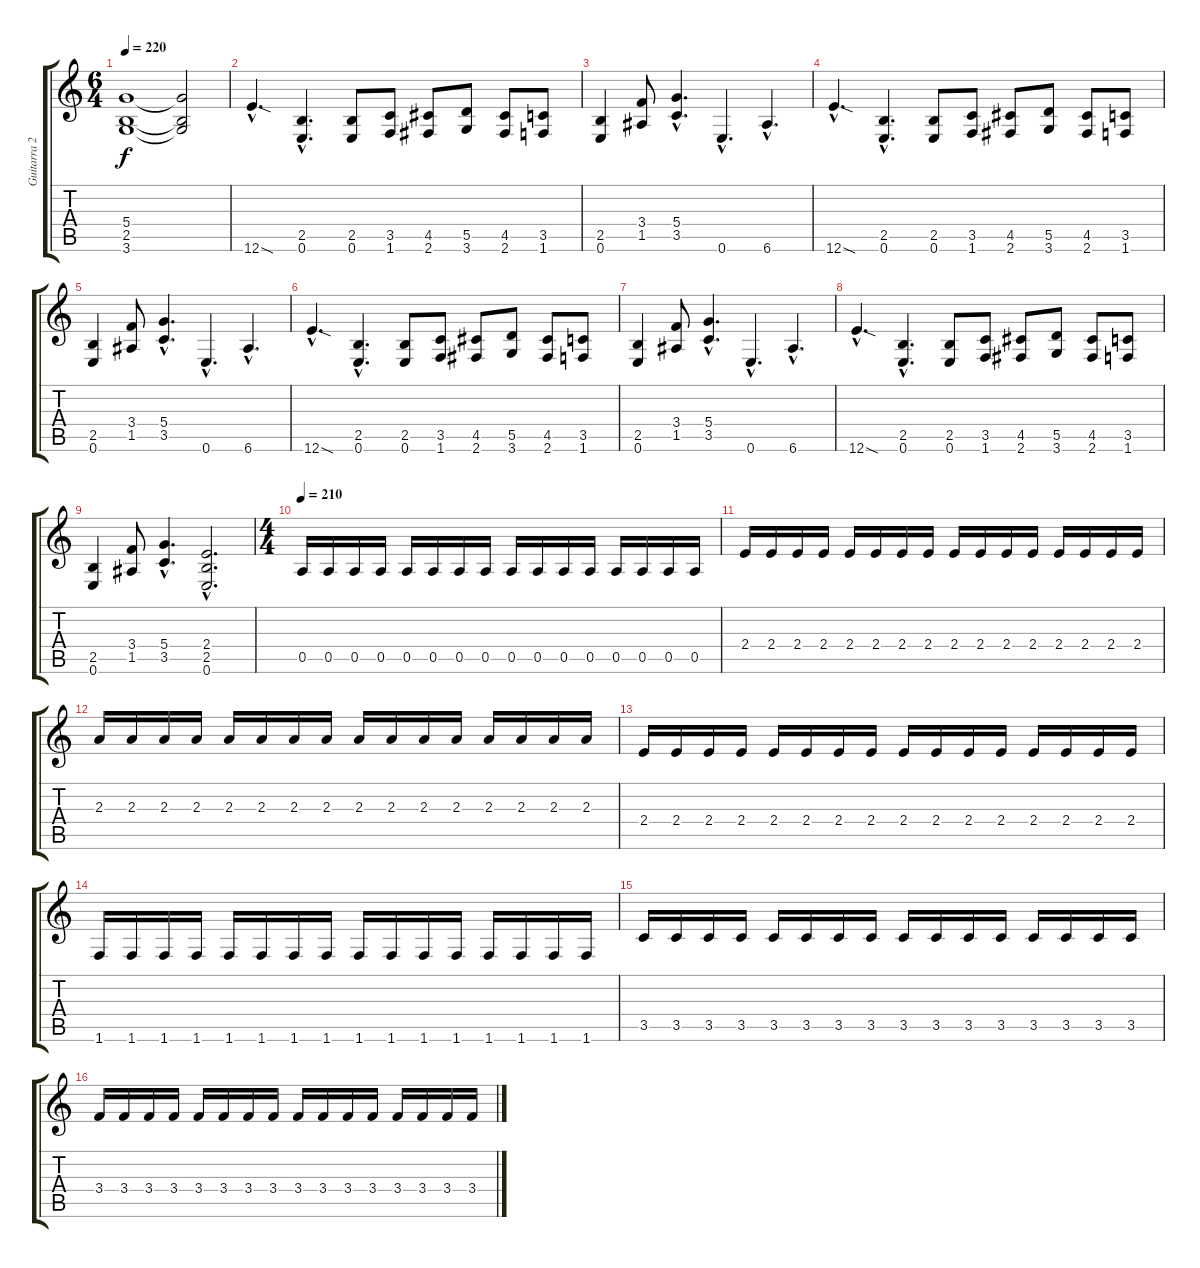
\track ("Guitarra 2" "Guitarra 2") {instrument distortionguitar}
\staff {score tabs}
\tuning (E4 B3 G3 D3 A2 E2) {hide}
\ts (6 4)
\tempo 220
\clef g2
\ks c
(5.4 2.5 3.6).1{dy f} (5.4{t} 2.5{t} 3.6{t}).2 |
12.6{sod hac}.4{d} (2.5{hac} 0.6{hac}).4{d} (2.5 0.6).8 (3.5 1.6).8 (4.5 2.6).8 (5.5 3.6).8 (4.5 2.6).8 (3.5 1.6).8 |
(2.5 0.6).4 (3.4 1.5).8 (5.4{hac} 3.5{hac}).4{d} 0.6{hac}.4{d} 6.6{hac}.4{d} |
12.6{sod hac}.4{d} (2.5{hac} 0.6{hac}).4{d} (2.5 0.6).8 (3.5 1.6).8 (4.5 2.6).8 (5.5 3.6).8 (4.5 2.6).8 (3.5 1.6).8 |
(2.5 0.6).4 (3.4 1.5).8 (5.4{hac} 3.5{hac}).4{d} 0.6{hac}.4{d} 6.6{hac}.4{d} |
12.6{sod hac}.4{d} (2.5{hac} 0.6{hac}).4{d} (2.5 0.6).8 (3.5 1.6).8 (4.5 2.6).8 (5.5 3.6).8 (4.5 2.6).8 (3.5 1.6).8 |
(2.5 0.6).4 (3.4 1.5).8 (5.4{hac} 3.5{hac}).4{d} 0.6{hac}.4{d} 6.6{hac}.4{d} |
12.6{sod hac}.4{d} (2.5{hac} 0.6{hac}).4{d} (2.5 0.6).8 (3.5 1.6).8 (4.5 2.6).8 (5.5 3.6).8 (4.5 2.6).8 (3.5 1.6).8 |
(2.5 0.6).4 (3.4 1.5).8 (5.4{hac} 3.5{hac}).4{d} (2.4{hac} 2.5{hac} 0.6{hac}).2{d} |
\ts (4 4)
\tempo 210
0.5.16 0.5.16 0.5.16 0.5.16 0.5.16 0.5.16 0.5.16 0.5.16 0.5.16 0.5.16 0.5.16 0.5.16 0.5.16 0.5.16 0.5.16 0.5.16 |
2.4.16 2.4.16 2.4.16 2.4.16 2.4.16 2.4.16 2.4.16 2.4.16 2.4.16 2.4.16 2.4.16 2.4.16 2.4.16 2.4.16 2.4.16 2.4.16 |
2.3.16 2.3.16 2.3.16 2.3.16 2.3.16 2.3.16 2.3.16 2.3.16 2.3.16 2.3.16 2.3.16 2.3.16 2.3.16 2.3.16 2.3.16 2.3.16 |
2.4.16 2.4.16 2.4.16 2.4.16 2.4.16 2.4.16 2.4.16 2.4.16 2.4.16 2.4.16 2.4.16 2.4.16 2.4.16 2.4.16 2.4.16 2.4.16 |
1.6.16 1.6.16 1.6.16 1.6.16 1.6.16 1.6.16 1.6.16 1.6.16 1.6.16 1.6.16 1.6.16 1.6.16 1.6.16 1.6.16 1.6.16 1.6.16 |
3.5.16 3.5.16 3.5.16 3.5.16 3.5.16 3.5.16 3.5.16 3.5.16 3.5.16 3.5.16 3.5.16 3.5.16 3.5.16 3.5.16 3.5.16 3.5.16 |
3.4.16 3.4.16 3.4.16 3.4.16 3.4.16 3.4.16 3.4.16 3.4.16 3.4.16 3.4.16 3.4.16 3.4.16 3.4.16 3.4.16 3.4.16 3.4.16
